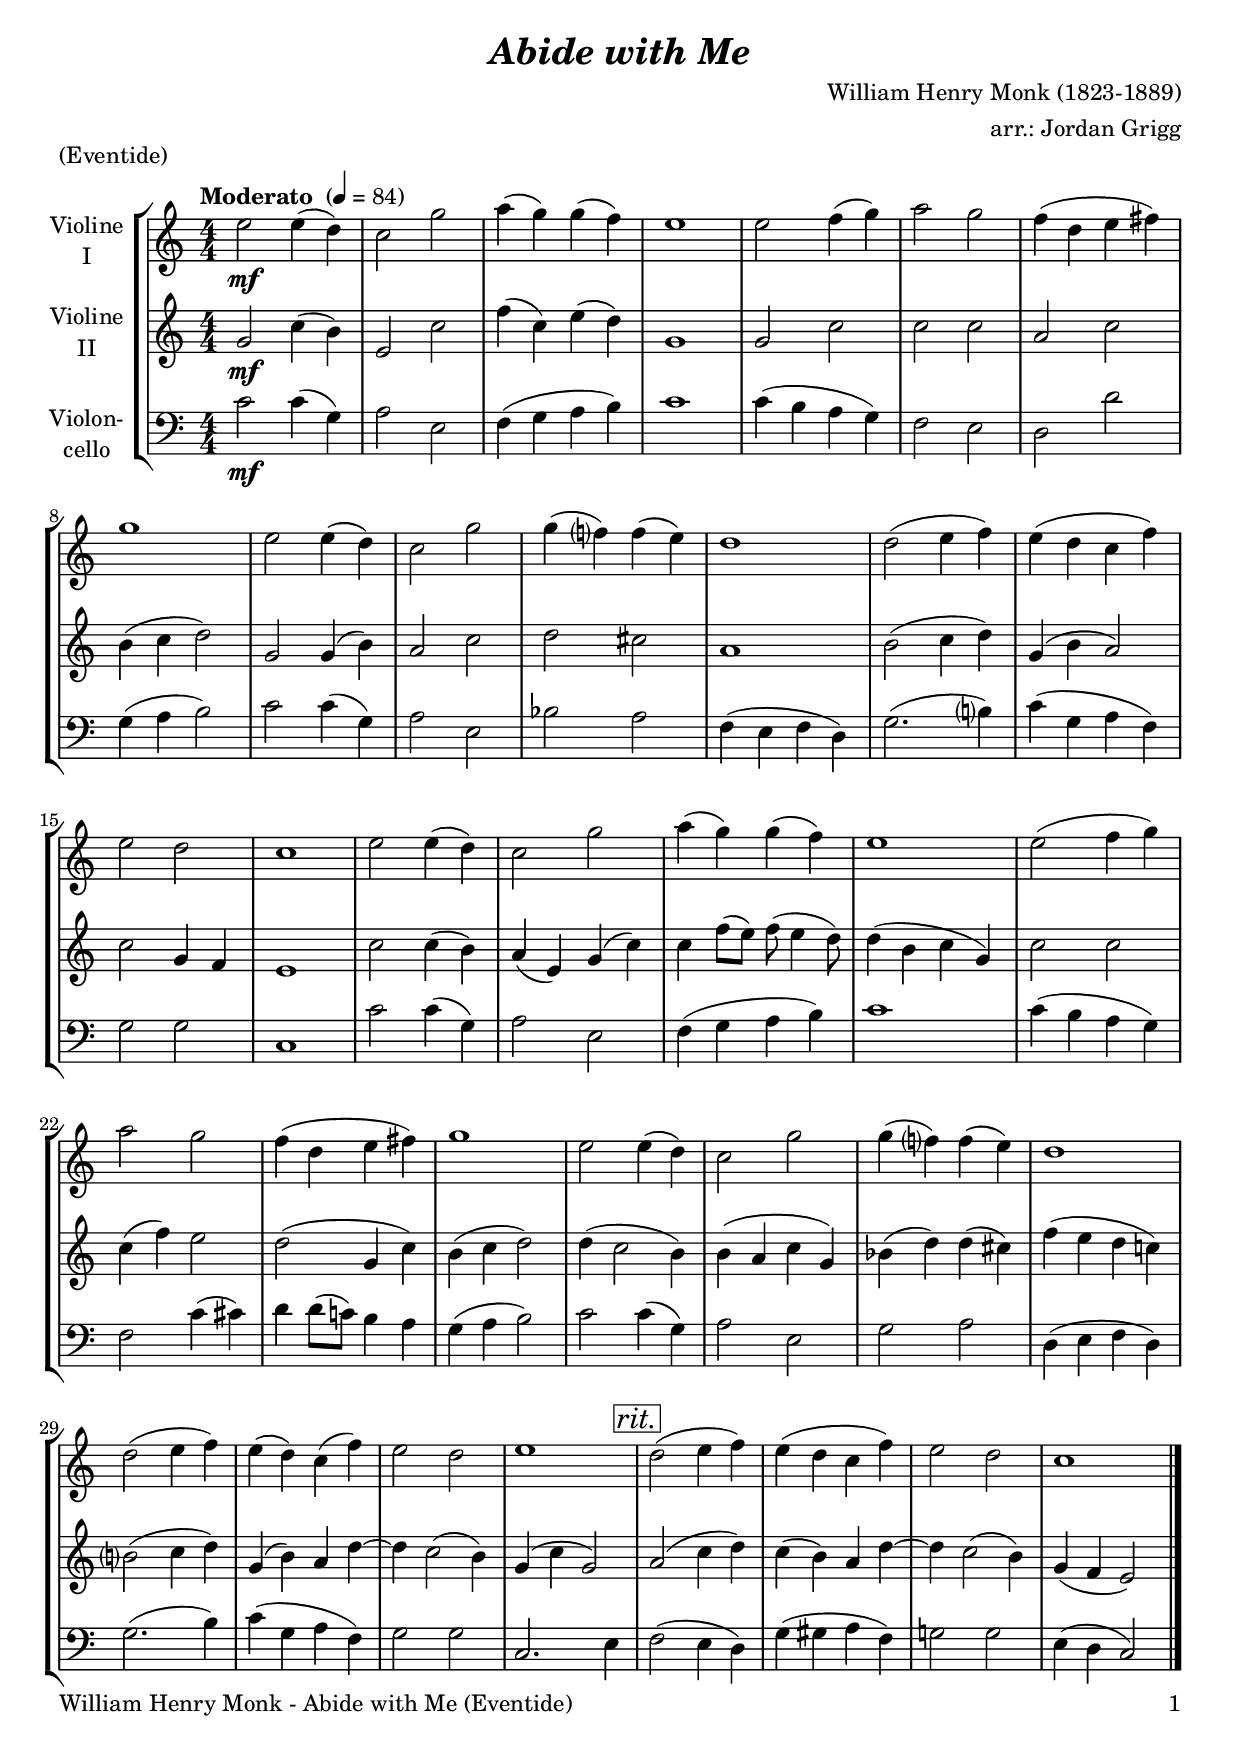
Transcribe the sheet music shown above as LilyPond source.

\version "2.20.2"
\include "deutsch.ly"
  
#(set-global-staff-size 20)

\header {
  title     = \markup \bold \italic "Abide with Me"
  composer  = "William Henry Monk (1823-1889)"
  arranger  = "arr.: Jordan Grigg"
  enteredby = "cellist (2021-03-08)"
  piece     = "(Eventide)"
}

voiceconsts = {
  \key b \major
  \time 4/4
  \clef "treble"
  \numericTimeSignature
  \compressEmptyMeasures
  % Set default beaming for all staves
%  \set Timing.beamExceptions = #'()
%  \set Timing.baseMoment     = #(ly:make-moment 1 4)
%  \set Timing.beatStructure  = #'(1 1 1)
  \tempo "Moderato " 4=84
}

micl = "clarinet"
mifl = "flute"
miob = "oboe"
mifh = "french horn"
misx = "tenor sax"
mist = "string ensemble 1"
%mivl = "violin"
mivl = "string ensemble 1"
miba = "cello"

boxa = { \bar "||" \mark \markup \box \italic "A" }
boxb = { \bar "||" \mark \markup \box \italic "B" }

cod  = \mark \markup { \musicglyph #"scripts.coda" }
mfme = \markup { \dynamic mf \italic " molto espressivo" }
rit  = \mark \markup \box \italic "rit."
tcod  = \mark \markup { \sub \italic "al " \musicglyph #"scripts.coda" }

va = \relative c'' {
  \voiceconsts

  d2\mf d4( c)
  b2 f'
  g4( f) f( es)
  d1
  d2 es4( f)
  g2 f
  es4( c d e)
  
  f1
  d2 d4( c)
  b2 f'
  f4( es?) es( d)
  c1
  c2( d4 es)
  d( c b es)
  
  d2 c
  b1
  d2 d4( c)
  b2 f'
  g4( f) f( es)
  d1
  d2( es4 f)

  g2 f
  es4( c d e)
  f1
  d2 d4( c)
  b2 f'
  f4( es?) es( d)
  c1

  c2( d4 es)
  d( c) b( es)
  d2 c
  d1 \rit

  c2( d4 es)
  d( c b es)
  d2 c
  b1 \bar "|."
}

vb = \relative c' {
  \voiceconsts

  f2\mf b4( a)
  d,2 b'
  es4( b) d( c)
  f,1
  f2 b
  b b
  g b
  
  a4( b c2)
  f, f4( a)
  g2 b
  c h
  g1
  a2( b4 c)
  f,4( a g2)
  
  b f4 es
  d1
  b'2 b4( a)
  g( d) f( b)
  b es8( d) es( d4 c8)
  c4( a b f)
  b2 b

  b4( es) d2
  c( f,4 b)
  a( b c2)
  c4( b2 a4)
  a( g b f)
  as( c) c( h)

  es( d c b!)
  a?2( b4 c)
  f,( a) g c~
  c b2( a4)
  f( b f2) \rit

  g( b4 c)
  b( a) g c~
  c b2( a4)
  f( es d2) \bar "|."
}

vc = \relative c' {
  \voiceconsts
  \clef "bass"

  b2\mf b4( f)
  g2 d
  es4( f g a)
  b1
  b4( a g f)
  es2 d
  c c'
  
  f,4( g a2)
  b b4( f)
  g2 d
  as' g
  es4( d es c)
  f2.( a?4)
  b( f g es)
  
  f2 f
  b,1
  b'2 b4( f)
  g2 d
  es4( f g a)
  b1
  b4( a g f)

  es2 b'4( h)
  c c8( b!) a4 g
  f( g a2)
  b b4( f)
  g2 d
  f g

  c,4( d es c)
  f2.( a4)
  b( f g es)
  f2 f
  b,2. d4 \rit

  es2( d4 c)
  f( fis g es)
  f!2 f
  d4( c b2) \bar "|."
}


music = \new StaffGroup <<
      \new Staff {
	\set Staff.midiInstrument = \mivl
	\set Staff.instrumentName = \markup \center-column { "Violine" "I" }
	\transpose b c' { \va }
      }

      \new Staff {
	\set Staff.midiInstrument = \mivl
	\set Staff.instrumentName = \markup \center-column { "Violine" "II" }
	\transpose b c' { \vb }
      }

      \new Staff {
	\set Staff.midiInstrument = \miba
	\set Staff.instrumentName = \markup \center-column { "Violon-" "cello" }
	\transpose b c' { \vc }
      }
>>

\book {
   \paper {
    print-page-number = ##t
    print-first-page-number = ##t
    ragged-last-bottom = ##f
    oddHeaderMarkup = \markup \null
    evenHeaderMarkup = \markup \null
    oddFooterMarkup = \markup {
      \fill-line {
        \on-the-fly #print-page-number-check-first
        "William Henry Monk - Abide with Me (Eventide)" \fromproperty #'page:page-number-string
      }
    }
    evenFooterMarkup = \oddFooterMarkup
  } \score {
    \music
    \layout {}
  }

  \score {
    \unfoldRepeats \music

    \midi {
      \context {
        \Score
      }
    }
  }
}